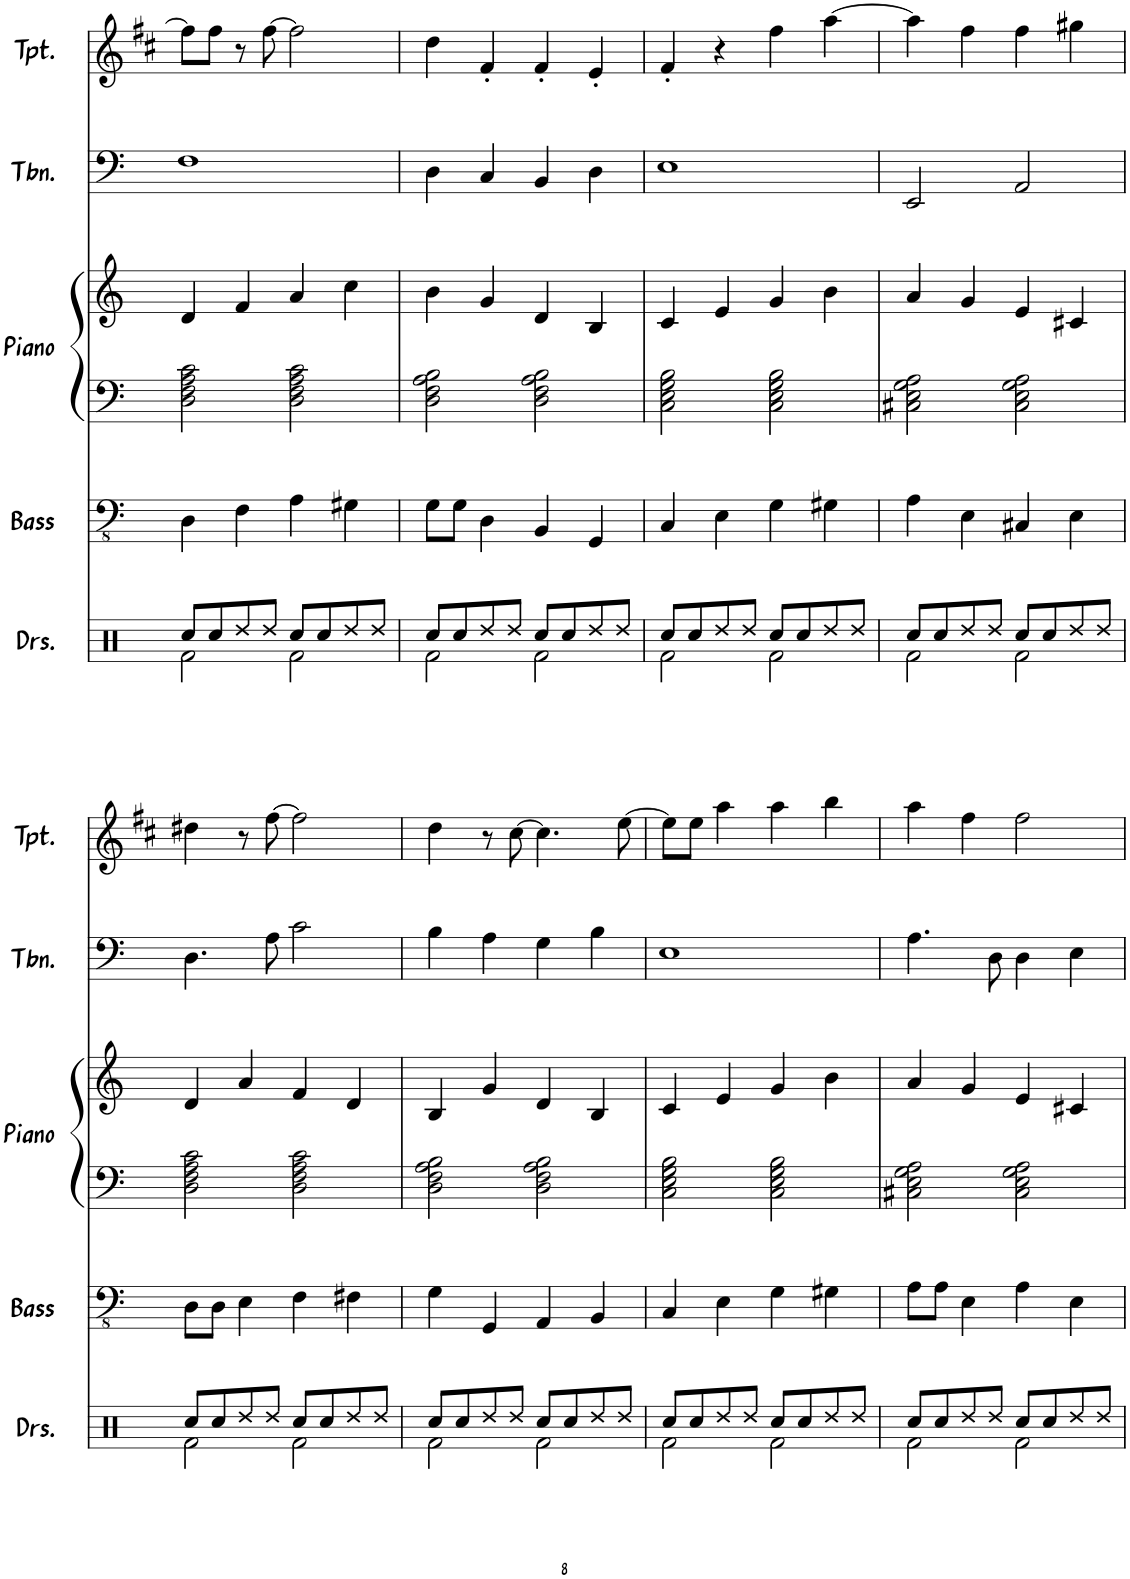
**kern	**kern	**kern	**kern	**kern	**kern
*part5	*part4	*part3	*part3	*part2	*part1
*staff6	*staff5	*staff4	*staff3	*staff2	*staff1
*I"Drumset	*I"Bass	*I"Piano	*	*I"Trombone	*I"Trumpet
*I'Drs.	*I'Bass	*I'Piano	*	*I'Tbn.	*I'Tpt.
!!LO:PB:g=z
*clefX	*clefFv4	*clefF4	*clefG2	*clefF4	*clefG2
*	*	*	*	*	*Trd1c2
*k[]	*k[]	*k[]	*k[]	*k[]	*k[f#c#]
*M4/4	*M4/4	*M4/4	*M4/4	*M4/4	*M4/4
=53	=53	=53	=53	=53	=53
*^	*	*	*	*	*
8Rcc/L	2Rf\	4DD\	2D\ 2F\ 2A\ 2c\	4d/	1F	8ff#\L]
8Rcc/	.	.	.	.	.	8ff#\J
8Rdd/	.	4FF\	.	4f/	.	8r
8Rdd/J	.	.	.	.	.	[8ff#\
8Rcc/L	2Rf\	4AA\	2D\ 2F\ 2A\ 2c\	4a/	.	2ff#\]
8Rcc/	.	.	.	.	.	.
8Rdd/	.	4GG#X\	.	4cc\	.	.
8Rdd/J	.	.	.	.	.	.
=54	=54	=54	=54	=54	=54	=54
8Rcc/L	2Rf\	8GG\L	2D\ 2F\ 2A\ 2B\	4b\	4D\	4dd\
8Rcc/	.	8GG\J	.	.	.	.
8Rdd/	.	4DD\	.	4g/	4C/	4f#'/
8Rdd/J	.	.	.	.	.	.
8Rcc/L	2Rf\	4BBB/	2D\ 2F\ 2A\ 2B\	4d/	4BB/	4f#'/
8Rcc/	.	.	.	.	.	.
8Rdd/	.	4GGG/	.	4B/	4D\	4e'/
8Rdd/J	.	.	.	.	.	.
=55	=55	=55	=55	=55	=55	=55
8Rcc/L	2Rf\	4CC/	2C\ 2E\ 2G\ 2B\	4c/	1E	4f#'/
8Rcc/	.	.	.	.	.	.
8Rdd/	.	4EE\	.	4e/	.	4r
8Rdd/J	.	.	.	.	.	.
8Rcc/L	2Rf\	4GG\	2C\ 2E\ 2G\ 2B\	4g/	.	4ff#\
8Rcc/	.	.	.	.	.	.
8Rdd/	.	4GG#X\	.	4b\	.	[4aa\
8Rdd/J	.	.	.	.	.	.
=56	=56	=56	=56	=56	=56	=56
8Rcc/L	2Rf\	4AA\	2C#X\ 2E\ 2G\ 2A\	4a/	2EE/	4aa\]
8Rcc/	.	.	.	.	.	.
8Rdd/	.	4EE\	.	4g/	.	4ff#\
8Rdd/J	.	.	.	.	.	.
8Rcc/L	2Rf\	4CC#X/	2C#\ 2E\ 2G\ 2A\	4e/	2AA/	4ff#\
8Rcc/	.	.	.	.	.	.
8Rdd/	.	4EE\	.	4c#X/	.	4gg#X\
8Rdd/J	.	.	.	.	.	.
!!LO:LB:g=z
=57	=57	=57	=57	=57	=57	=57
8Rcc/L	2Rf\	8DD\L	2D\ 2F\ 2A\ 2c\	4d/	4.D\	4dd#X\
8Rcc/	.	8DD\J	.	.	.	.
8Rdd/	.	4EE\	.	4a/	.	8r
8Rdd/J	.	.	.	.	8A\	[8ff#\
8Rcc/L	2Rf\	4FF\	2D\ 2F\ 2A\ 2c\	4f/	2c\	2ff#\]
8Rcc/	.	.	.	.	.	.
8Rdd/	.	4FF#X\	.	4d/	.	.
8Rdd/J	.	.	.	.	.	.
=58	=58	=58	=58	=58	=58	=58
8Rcc/L	2Rf\	4GG\	2D\ 2F\ 2A\ 2B\	4B/	4B\	4dd\
8Rcc/	.	.	.	.	.	.
8Rdd/	.	4GGG/	.	4g/	4A\	8r
8Rdd/J	.	.	.	.	.	[8cc#\
8Rcc/L	2Rf\	4AAA/	2D\ 2F\ 2A\ 2B\	4d/	4G\	4.cc#\]
8Rcc/	.	.	.	.	.	.
8Rdd/	.	4BBB/	.	4B/	4B\	.
8Rdd/J	.	.	.	.	.	[8ee\
=59	=59	=59	=59	=59	=59	=59
8Rcc/L	2Rf\	4CC/	2C\ 2E\ 2G\ 2B\	4c/	1E	8ee\L]
8Rcc/	.	.	.	.	.	8ee\J
8Rdd/	.	4EE\	.	4e/	.	4aa\
8Rdd/J	.	.	.	.	.	.
8Rcc/L	2Rf\	4GG\	2C\ 2E\ 2G\ 2B\	4g/	.	4aa\
8Rcc/	.	.	.	.	.	.
8Rdd/	.	4GG#X\	.	4b\	.	4bb\
8Rdd/J	.	.	.	.	.	.
=60	=60	=60	=60	=60	=60	=60
8Rcc/L	2Rf\	8AA\L	2C#X\ 2E\ 2G\ 2A\	4a/	4.A\	4aa\
8Rcc/	.	8AA\J	.	.	.	.
8Rdd/	.	4EE\	.	4g/	.	4ff#\
8Rdd/J	.	.	.	.	8D\	.
8Rcc/L	2Rf\	4AA\	2C#\ 2E\ 2G\ 2A\	4e/	4D\	2ff#\
8Rcc/	.	.	.	.	.	.
8Rdd/	.	4EE\	.	4c#X/	4E\	.
8Rdd/J	.	.	.	.	.	.
*v	*v	*	*	*	*	*
=	=	=	=	=	=
*-	*-	*-	*-	*-	*-
